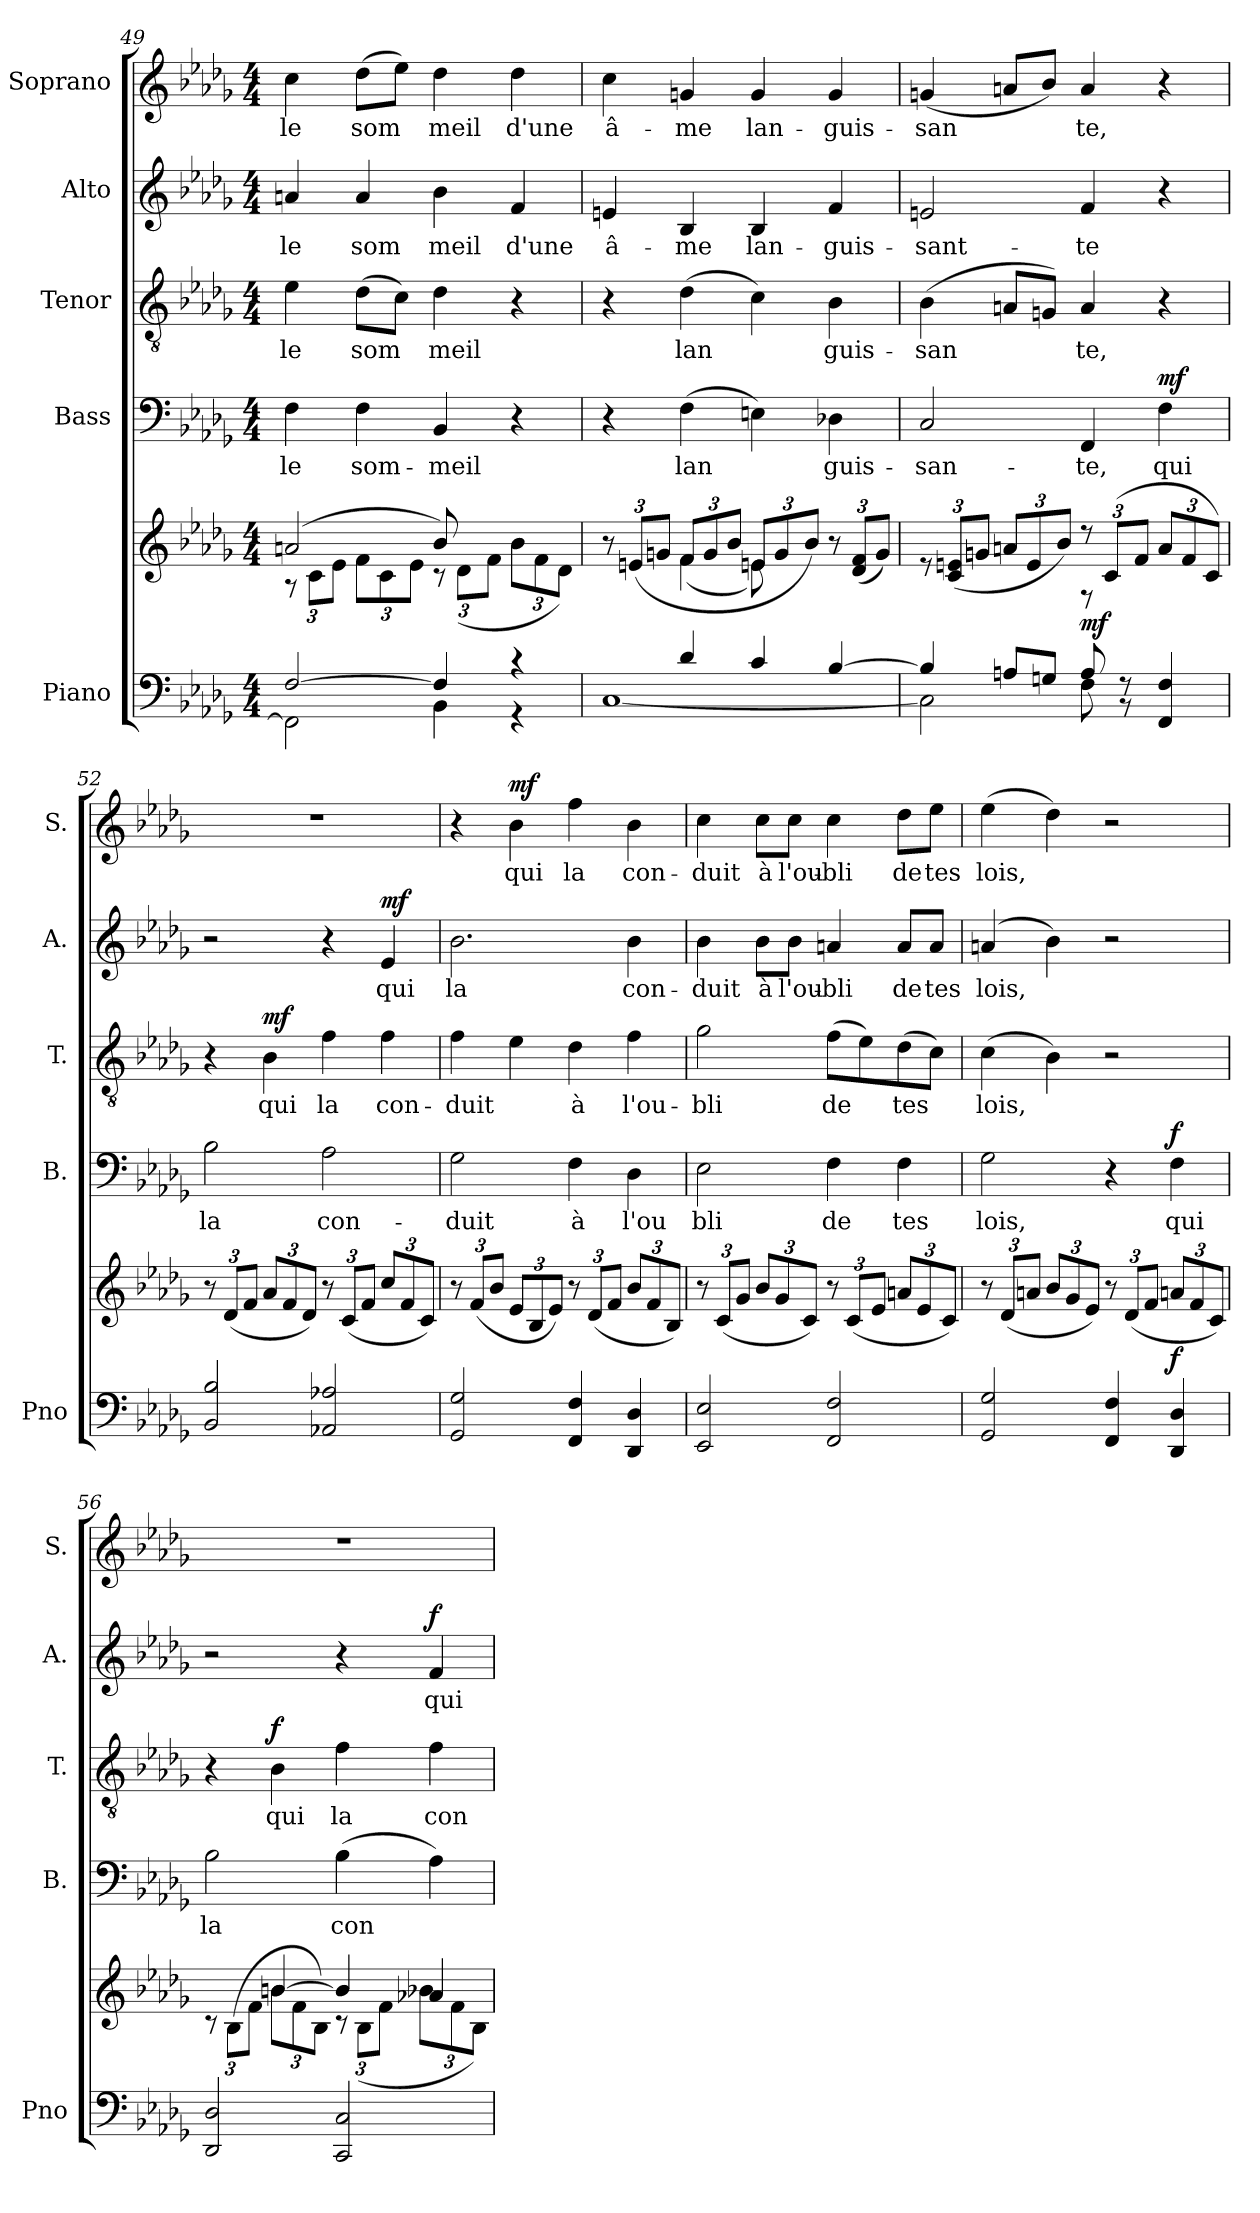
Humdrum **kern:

**kern	**kern	**dynam	**kern	**text	**dynam	**kern	**text	**dynam	**kern	**text	**dynam	**kern	**text	**dynam
*part5	*part5	*part5	*part4	*part4	*part4	*part3	*part3	*part3	*part2	*part2	*part2	*part1	*part1	*part1
*staff6	*staff5	*staff5/6	*staff4	*staff4	*staff4	*staff3	*staff3	*staff3	*staff2	*staff2	*staff2	*staff1	*staff1	*staff1
*I"Piano	*	*	*I"Bass	*	*	*I"Tenor	*	*	*I"Alto	*	*	*I"Soprano	*	*
*I'Pno	*	*	*I'B.	*	*	*I'T.	*	*	*I'A.	*	*	*I'S.	*	*
!!LO:PB:g=z
*clefF4	*clefG2	*	*clefF4	*	*	*clefGv2	*	*	*clefG2	*	*	*clefG2	*	*
*k[b-e-a-d-g-]	*k[b-e-a-d-g-]	*	*k[b-e-a-d-g-]	*	*	*k[b-e-a-d-g-]	*	*	*k[b-e-a-d-g-]	*	*	*k[b-e-a-d-g-]	*	*
*D-:	*D-:	*	*D-:	*	*	*D-:	*	*	*D-:	*	*	*D-:	*	*
*M4/4	*M4/4	*	*M4/4	*	*	*M4/4	*	*	*M4/4	*	*	*M4/4	*	*
=49	=49	=49	=49	=49	=49	=49	=49	=49	=49	=49	=49	=49	=49	=49
*^	*^	*	*	*	*	*	*	*	*	*	*	*	*	*
*	*	*	*Xbrackettup	*	*	*	*	*	*	*	*	*	*	*	*	*
[2F/	2FF\]	(2an/	12rA	.	4F\	le	.	4e-\	le	.	4an/	le	.	4cc\	le	.
.	.	.	12c\L	.	.	.	.	.	.	.	.	.	.	.	.	.
.	.	.	12e-\J	.	.	.	.	.	.	.	.	.	.	.	.	.
.	.	.	12f\L	.	4F\	-som-	.	(8d-\L	-som	.	4a/	-som	.	(8dd-\L	-som	.
.	.	.	12c\	.	.	.	.	.	.	.	.	.	.	.	.	.
.	.	.	.	.	.	.	.	8c\J)	.	.	.	.	.	8ee-\J)	.	.
.	.	.	12e-\J	.	.	.	.	.	.	.	.	.	.	.	.	.
4F/]	4BB-\	8b-/)	12rc	.	4BB-/	-meil	.	4d-\	meil	.	4b-\	meil	.	4dd-\	meil	.
.	.	.	(12d-\L	.	.	.	.	.	.	.	.	.	.	.	.	.
.	.	8ryy	.	.	.	.	.	.	.	.	.	.	.	.	.	.
.	.	.	12f\J	.	.	.	.	.	.	.	.	.	.	.	.	.
4r	4r	4ryy	12b-\L	.	4r	.	.	4r	.	.	4f/	d'une	.	4dd-\	d'une	.
.	.	.	12f\	.	.	.	.	.	.	.	.	.	.	.	.	.
.	.	.	12d-\J)	.	.	.	.	.	.	.	.	.	.	.	.	.
=50	=50	=50	=50	=50	=50	=50	=50	=50	=50	=50	=50	=50	=50	=50	=50	=50
4ryy	[1C	12r	4ryy	.	4r	.	.	4r	.	.	4en/	â-	.	4cc\	â-	.
.	.	(12en/L	.	.	.	.	.	.	.	.	.	.	.	.	.	.
.	.	12gn/J	.	.	.	.	.	.	.	.	.	.	.	.	.	.
4d-/	.	12f/L	(4f\	.	(4F\	lan	.	(4d-\	lan	.	4B-/	-me	.	4gn/	-me	.
.	.	12g/	.	.	.	.	.	.	.	.	.	.	.	.	.	.
.	.	12b-/J	.	.	.	.	.	.	.	.	.	.	.	.	.	.
4c/	.	12e/L	8en\)	.	4En\)	.	.	4c\)	.	.	4B-/	lan-	.	4g/	lan-	.
.	.	12g/	.	.	.	.	.	.	.	.	.	.	.	.	.	.
.	.	.	8ryy	.	.	.	.	.	.	.	.	.	.	.	.	.
.	.	12b-/J)	.	.	.	.	.	.	.	.	.	.	.	.	.	.
[4B-/	.	12r	4ryy	.	4D-X\	guis-	.	4B-\	guis-	.	4f/	-guis-	.	4g/	-guis-	.
.	.	(12d-/ 12f/L	.	.	.	.	.	.	.	.	.	.	.	.	.	.
.	.	12g/J)	.	.	.	.	.	.	.	.	.	.	.	.	.	.
=51	=51	=51	=51	=51	=51	=51	=51	=51	=51	=51	=51	=51	=51	=51	=51	=51
4B-/]	2C\]	12re	4ryy	.	2C/	san-	.	(4B-\	-san	.	2en/	-sant-	.	(4gn/	-san	.
.	.	(12c/ 12en/L	.	.	.	.	.	.	.	.	.	.	.	.	.	.
.	.	12gn/J	.	.	.	.	.	.	.	.	.	.	.	.	.	.
8An/L	.	12an/L	4ryy	.	.	.	.	8An/L	.	.	.	.	.	8an/L	.	.
.	.	12e/	.	.	.	.	.	.	.	.	.	.	.	.	.	.
8Gn/J	.	.	.	.	.	.	.	8Gn/J)	.	.	.	.	.	8b-/J)	.	.
.	.	12b-/J)	.	.	.	.	.	.	.	.	.	.	.	.	.	.
!	!	!	!	!LO:DY:a=2	!	!	!	!	!	!	!	!	!	!	!	!
8A/	8F\	12r	8r	mf	4FF/	-te,	.	4A/	te,	.	4f/	-te	.	4a/	te,	.
.	.	(12c/L	.	.	.	.	.	.	.	.	.	.	.	.	.	.
8r	8r	.	8ryy	.	.	.	.	.	.	.	.	.	.	.	.	.
.	.	12f/J	.	.	.	.	.	.	.	.	.	.	.	.	.	.
!	!	!	!	!	!	!	!LO:DY:a	!	!	!	!	!	!	!	!	!
4FF/ 4F/	4ryy	12a/L	4ryy	.	4F\	qui	mf	4r	.	.	4r	.	.	4r	.	.
.	.	12f/	.	.	.	.	.	.	.	.	.	.	.	.	.	.
.	.	12c/J)	.	.	.	.	.	.	.	.	.	.	.	.	.	.
*	*	*v	*v	*	*	*	*	*	*	*	*	*	*	*	*	*
=52	=52	=52	=52	=52	=52	=52	=52	=52	=52	=52	=52	=52	=52	=52	=52
2BB-/ 2B-/	1ryy	12r	.	2B-\	la	.	4r	.	.	2r	.	.	1r	.	.
.	.	(12d-/L	.	.	.	.	.	.	.	.	.	.	.	.	.
.	.	12f/J	.	.	.	.	.	.	.	.	.	.	.	.	.
!	!	!	!	!	!	!	!	!	!LO:DY:a	!	!	!	!	!	!
.	.	12a-/L	.	.	.	.	4B-\	qui	mf	.	.	.	.	.	.
.	.	12f/	.	.	.	.	.	.	.	.	.	.	.	.	.
.	.	12d-/J)	.	.	.	.	.	.	.	.	.	.	.	.	.
2AA-X/ 2A-X/	.	12r	.	2A-\	con-	.	4f\	la	.	4r	.	.	.	.	.
.	.	(12c/L	.	.	.	.	.	.	.	.	.	.	.	.	.
.	.	12f/J	.	.	.	.	.	.	.	.	.	.	.	.	.
!	!	!	!	!	!	!	!	!	!	!	!	!LO:DY:a	!	!	!
.	.	12cc/L	.	.	.	.	4f\	con-	.	4e-/	qui	mf	.	.	.
.	.	12f/	.	.	.	.	.	.	.	.	.	.	.	.	.
.	.	12c/J)	.	.	.	.	.	.	.	.	.	.	.	.	.
!!LO:LB:g=z
=53	=53	=53	=53	=53	=53	=53	=53	=53	=53	=53	=53	=53	=53	=53	=53
2GG-/ 2G-/	1ryy	12r	.	2G-\	-duit	.	4f\	-duit	.	2.b-\	la	.	4r	.	.
.	.	(12f/L	.	.	.	.	.	.	.	.	.	.	.	.	.
.	.	12b-/J	.	.	.	.	.	.	.	.	.	.	.	.	.
!	!	!	!	!	!	!	!	!	!	!	!	!	!	!	!LO:DY:a
.	.	12e-/L	.	.	.	.	4e-\	.	.	.	.	.	4b-\	qui	mf
.	.	12B-/	.	.	.	.	.	.	.	.	.	.	.	.	.
.	.	12e-/J)	.	.	.	.	.	.	.	.	.	.	.	.	.
4FF/ 4F/	.	12r	.	4F\	à	.	4d-\	à	.	.	.	.	4ff\	la	.
.	.	(12d-/L	.	.	.	.	.	.	.	.	.	.	.	.	.
.	.	12f/J	.	.	.	.	.	.	.	.	.	.	.	.	.
4DD-/ 4D-/	.	12b-/L	.	4D-\	l'ou	.	4f\	l'ou-	.	4b-\	con-	.	4b-\	con-	.
.	.	12f/	.	.	.	.	.	.	.	.	.	.	.	.	.
.	.	12B-/J)	.	.	.	.	.	.	.	.	.	.	.	.	.
=54	=54	=54	=54	=54	=54	=54	=54	=54	=54	=54	=54	=54	=54	=54	=54
2EE-/ 2E-/	1ryy	12r	.	2E-\	bli	.	2g-\	-bli	.	4b-\	-duit	.	4cc\	-duit	.
.	.	(12c/L	.	.	.	.	.	.	.	.	.	.	.	.	.
.	.	12g-/J	.	.	.	.	.	.	.	.	.	.	.	.	.
.	.	12b-/L	.	.	.	.	.	.	.	8b-\L	à	.	8cc\L	à	.
.	.	12g-/	.	.	.	.	.	.	.	.	.	.	.	.	.
.	.	.	.	.	.	.	.	.	.	8b-\J	l'ou-	.	8cc\J	l'ou-	.
.	.	12c/J)	.	.	.	.	.	.	.	.	.	.	.	.	.
2FF/ 2F/	.	12r	.	4F\	de	.	(8f\L	de	.	4an/	-bli	.	4cc\	-bli	.
.	.	(12c/L	.	.	.	.	.	.	.	.	.	.	.	.	.
.	.	.	.	.	.	.	8e-\)	.	.	.	.	.	.	.	.
.	.	12e-/J	.	.	.	.	.	.	.	.	.	.	.	.	.
.	.	12an/L	.	4F\	tes	.	(8d-\	tes	.	8a/L	de	.	8dd-\L	de	.
.	.	12e-/	.	.	.	.	.	.	.	.	.	.	.	.	.
.	.	.	.	.	.	.	8c\J)	.	.	8a/J	tes	.	8ee-\J	tes	.
.	.	12c/J)	.	.	.	.	.	.	.	.	.	.	.	.	.
=55	=55	=55	=55	=55	=55	=55	=55	=55	=55	=55	=55	=55	=55	=55	=55
2GG-/ 2G-/	1ryy	12r	.	2G-\	lois,	.	(4c\	lois,	.	(4an/	lois,	.	(4ee-\	lois,	.
.	.	(12d-/L	.	.	.	.	.	.	.	.	.	.	.	.	.
.	.	12an/J	.	.	.	.	.	.	.	.	.	.	.	.	.
.	.	12b-/L	.	.	.	.	4B-\)	.	.	4b-\)	.	.	4dd-\)	.	.
.	.	12g-/	.	.	.	.	.	.	.	.	.	.	.	.	.
.	.	12e-/J)	.	.	.	.	.	.	.	.	.	.	.	.	.
4FF/ 4F/	.	12r	.	4r	.	.	2r	.	.	2r	.	.	2r	.	.
.	.	(12d-/L	.	.	.	.	.	.	.	.	.	.	.	.	.
.	.	12f/J	.	.	.	.	.	.	.	.	.	.	.	.	.
!	!	!	!LO:DY:a=2	!	!	!LO:DY:a	!	!	!	!	!	!	!	!	!
4DD-/ 4D-/	.	12an/L	f	4F\	qui	f	.	.	.	.	.	.	.	.	.
.	.	12f/	.	.	.	.	.	.	.	.	.	.	.	.	.
.	.	12c/J)	.	.	.	.	.	.	.	.	.	.	.	.	.
=56	=56	=56	=56	=56	=56	=56	=56	=56	=56	=56	=56	=56	=56	=56	=56
*	*	*^	*	*	*	*	*	*	*	*	*	*	*	*	*
2DD-/ 2D-/	1ryy	4ryy	12rc	.	2B-\	la	.	4r	.	.	2r	.	.	1r	.	.
.	.	.	(12B-\L	.	.	.	.	.	.	.	.	.	.	.	.	.
.	.	.	12f\J	.	.	.	.	.	.	.	.	.	.	.	.	.
!	!	!	!	!	!	!	!	!	!	!LO:DY:a	!	!	!	!	!	!
.	.	[4b-/	12b\L	.	.	.	.	4B-\	qui	f	.	.	.	.	.	.
.	.	.	12f\	.	.	.	.	.	.	.	.	.	.	.	.	.
.	.	.	12B-\J)	.	.	.	.	.	.	.	.	.	.	.	.	.
2CC/ 2C/	.	4b-/]	12rc	.	(4B-\	con	.	4f\	la	.	4r	.	.	.	.	.
.	.	.	(12B-\L	.	.	.	.	.	.	.	.	.	.	.	.	.
.	.	.	12f\J	.	.	.	.	.	.	.	.	.	.	.	.	.
!	!	!	!	!	!	!	!	!	!	!	!	!	!LO:DY:a	!	!	!
.	.	4a-X/	12b-X\L	.	4A-\)	.	.	4f\	con-	.	4f/	qui	f	.	.	.
.	.	.	12f\	.	.	.	.	.	.	.	.	.	.	.	.	.
.	.	.	12B-\J)	.	.	.	.	.	.	.	.	.	.	.	.	.
*v	*v	*	*	*	*	*	*	*	*	*	*	*	*	*	*	*
*	*v	*v	*	*	*	*	*	*	*	*	*	*	*	*	*
=	=	=	=	=	=	=	=	=	=	=	=	=	=	=
*-	*-	*-	*-	*-	*-	*-	*-	*-	*-	*-	*-	*-	*-	*-
